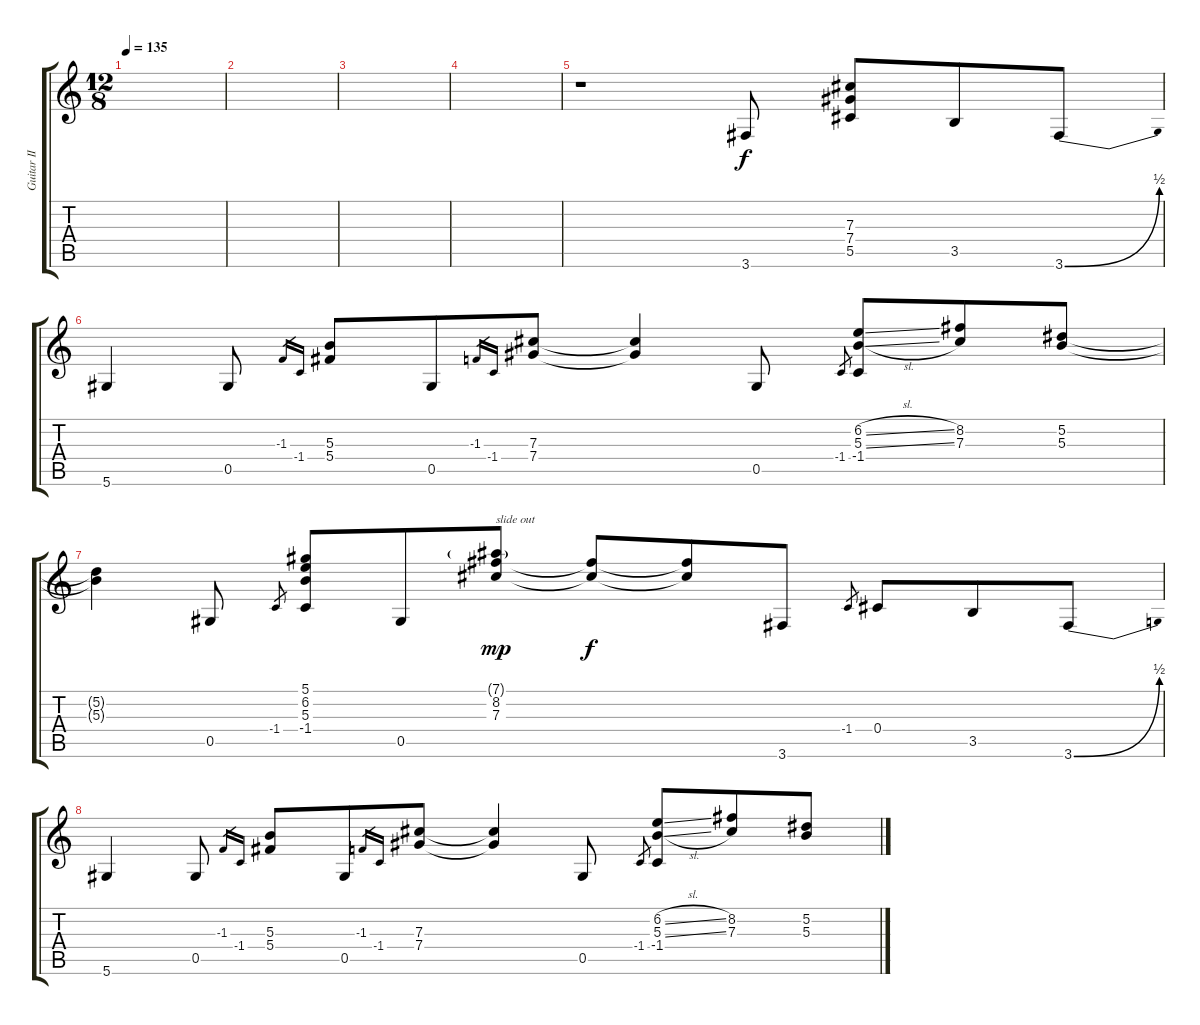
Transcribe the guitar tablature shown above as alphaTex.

\track ("Guitar II - Chris Risola" "Guitar II ") {instrument overdrivenguitar}
\staff {score tabs}
\tuning (Eb4 Bb3 Gb3 Db3 Ab2 Eb2) {hide}
\ts (12 8)
\tempo 135
\clef g2
\ks c
|
|
|
|
r.1 3.6.8 (7.3 7.4 5.5).8 3.5.8 3.6{be (bend 0 0 60 2)}.8 |
5.6.4 0.5.8 -1.3.16{gr} -1.4.16{gr} (5.3 5.4).8 0.5.8 -1.3.16{gr} -1.4.16{gr} (7.3 7.4).8 (7.3{t} 7.4{t}).4 0.5.8 -1.4.8{gr} (6.2{sl} 5.3{sl} -1.4).8 (8.2 7.3).8 (5.2 5.3).8 |
(5.2{t} 5.3{t}).4 0.5.8 -1.4.8{gr} (5.1 6.2 5.3 -1.4).8 0.5.8 (7.1{g} 8.2 7.3).8{txt "slide out" dy mp} (8.2{t} 7.3{t}).8{dy f} (8.2{t} 7.3{t}).8 3.6.8 -1.4.8{gr} 0.4.8 3.5.8 3.6{be (bend 0 0 60 2)}.8 |
5.6.4 0.5.8 -1.3.16{gr} -1.4.16{gr} (5.3 5.4).8 0.5.8 -1.3.16{gr} -1.4.16{gr} (7.3 7.4).8 (7.3{t} 7.4{t}).4 0.5.8 -1.4.8{gr} (6.2{sl} 5.3{sl} -1.4).8 (8.2 7.3).8 (5.2 5.3).8
